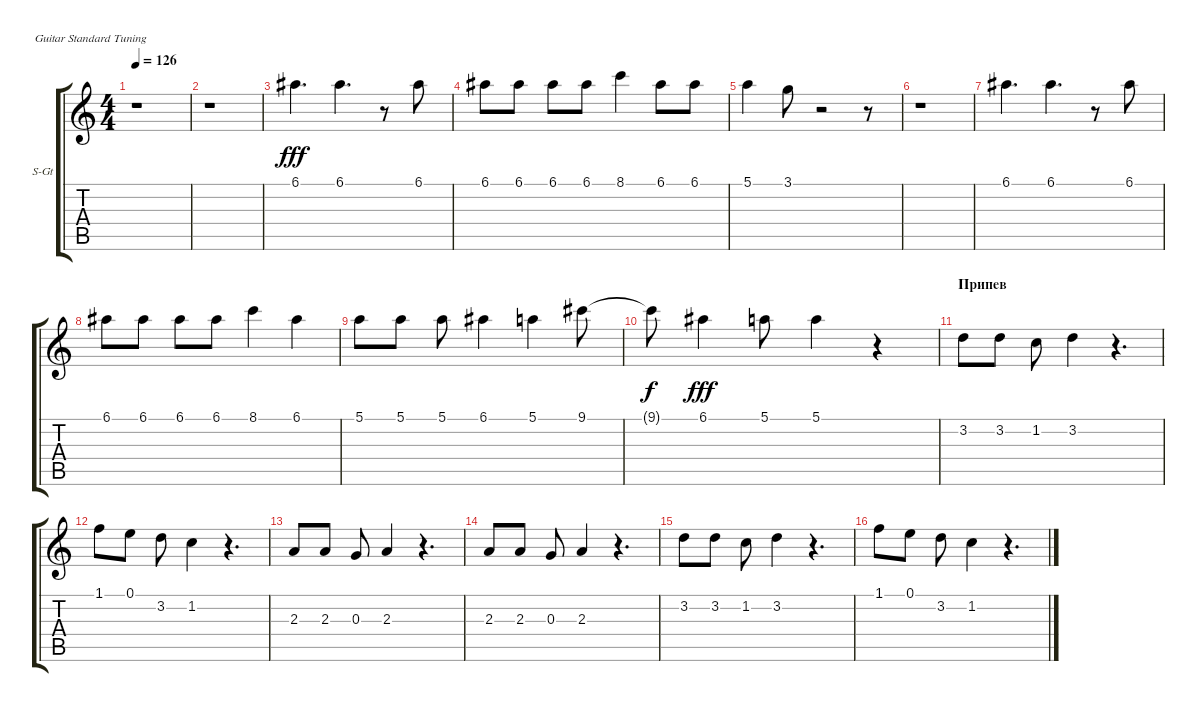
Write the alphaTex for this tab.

\bracketExtendMode groupsimilarinstruments
\firstSystemTrackNameOrientation horizontal
\otherSystemsTrackNameOrientation horizontal
\track ("Валерий Кипелов" "S-Gt") {instrument tenorsax}
\staff {score tabs}
\tuning (E4 B3 G3 D3 A2 E2)
\displaytranspose 12
\ts (4 4)
\tempo 126
\clef g2
\ks c
r.1{dy f} |
r.1 |
6.1.4{d dy fff} 6.1.4{d} r.8 6.1.8 |
6.1.8 6.1.8 6.1.8 6.1.8 8.1.4 6.1.8 6.1.8 |
5.1.4 3.1.8 r.2 r.8 |
r.1 |
6.1.4{d} 6.1.4{d} r.8 6.1.8 |
6.1.8 6.1.8 6.1.8 6.1.8 8.1.4 6.1.4 |
5.1.8 5.1.8 5.1.8 6.1.4 5.1.4 9.1.8 |
9.1{t}.8{dy f} 6.1.4{dy fff} 5.1.8 5.1.4 r.4 |
\section ("" "Припев")
3.2.8 3.2.8 1.2.8 3.2.4 r.4{d} |
1.1.8 0.1.8 3.2.8 1.2.4 r.4{d} |
2.3.8 2.3.8 0.3.8 2.3.4 r.4{d} |
2.3.8 2.3.8 0.3.8 2.3.4 r.4{d} |
3.2.8 3.2.8 1.2.8 3.2.4 r.4{d} |
1.1.8 0.1.8 3.2.8 1.2.4 r.4{d}
